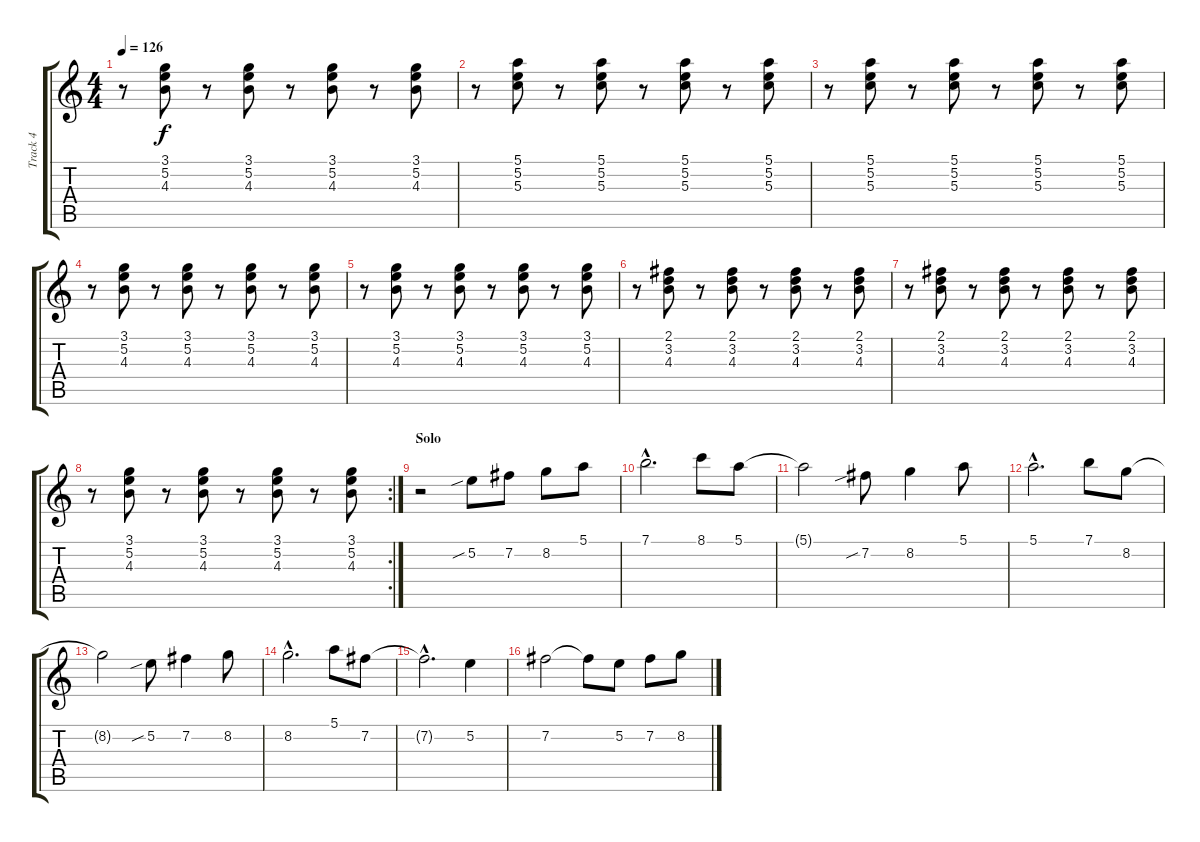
\track ("Track 4" "Track 4") {instrument overdrivenguitar}
\staff {score tabs}
\tuning (E4 B3 G3 D3 A2 E2) {hide}
\ts (4 4)
\tempo 126
\clef g2
\ks c
r.8{dy f} (3.1 5.2 4.3).8 r.8 (3.1 5.2 4.3).8 r.8 (3.1 5.2 4.3).8 r.8 (3.1 5.2 4.3).8 |
r.8 (5.1 5.2 5.3).8 r.8 (5.1 5.2 5.3).8 r.8 (5.1 5.2 5.3).8 r.8 (5.1 5.2 5.3).8 |
r.8 (5.1 5.2 5.3).8 r.8 (5.1 5.2 5.3).8 r.8 (5.1 5.2 5.3).8 r.8 (5.1 5.2 5.3).8 |
r.8 (3.1 5.2 4.3).8 r.8 (3.1 5.2 4.3).8 r.8 (3.1 5.2 4.3).8 r.8 (3.1 5.2 4.3).8 |
r.8 (3.1 5.2 4.3).8 r.8 (3.1 5.2 4.3).8 r.8 (3.1 5.2 4.3).8 r.8 (3.1 5.2 4.3).8 |
r.8 (2.1 3.2 4.3).8 r.8 (2.1 3.2 4.3).8 r.8 (2.1 3.2 4.3).8 r.8 (2.1 3.2 4.3).8 |
r.8 (2.1 3.2 4.3).8 r.8 (2.1 3.2 4.3).8 r.8 (2.1 3.2 4.3).8 r.8 (2.1 3.2 4.3).8 |
\rc 2
r.8 (3.1 5.2 4.3).8 r.8 (3.1 5.2 4.3).8 r.8 (3.1 5.2 4.3).8 r.8 (3.1 5.2 4.3).8 |
\section ("" "Solo")
r.2 5.2{sib}.8 7.2.8 8.2.8 5.1.8 |
7.1{hac}.2{d} 8.1.8 5.1.8 |
5.1{t}.2 7.2{sib}.8 8.2.4 5.1.8 |
5.1{hac}.2{d} 7.1.8 8.2.8 |
8.2{t}.2 5.2{sib}.8 7.2.4 8.2.8 |
8.2{hac}.2{d} 5.1.8 7.2.8 |
7.2{hac t}.2{d} 5.2.4 |
7.2.2 7.2{t}.8 5.2.8 7.2.8 8.2.8
